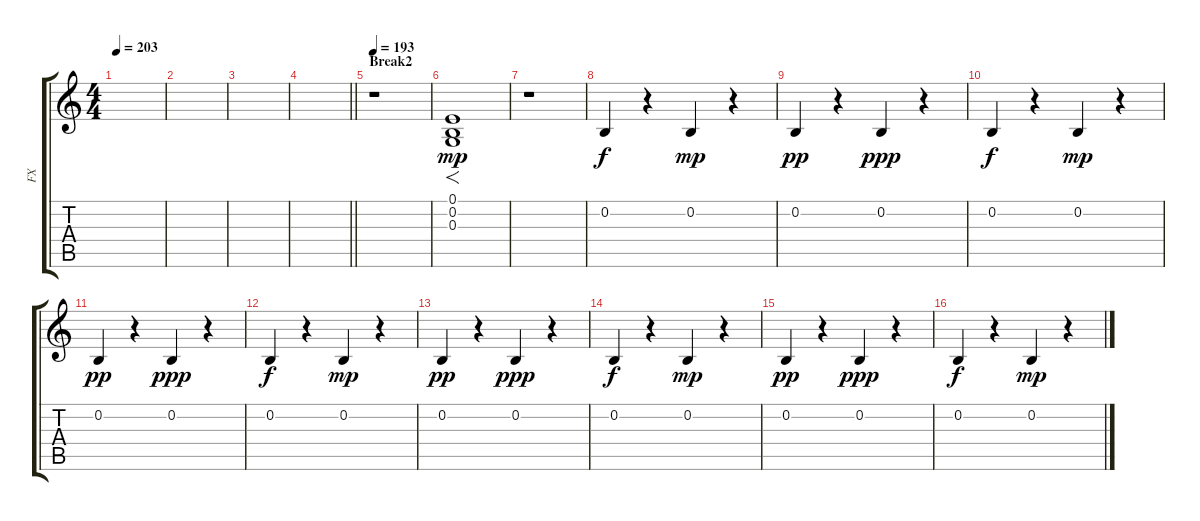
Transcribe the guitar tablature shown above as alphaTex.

\track ("FX" "FX") {instrument applause}
\staff {score tabs}
\tuning (E4 B3 G3 D3 A2 D2) {hide}
\ts (4 4)
\tempo 203
\clef g2
\ks c
|
|
|
\barLineRight lightlight
|
\section ("" "Break2")
\tempo 193
r.1 |
(0.1 0.2 0.3).1{f dy mp} |
r.1 |
0.2.4{dy f} r.4 0.2.4{dy mp} r.4 |
0.2.4{dy pp} r.4 0.2.4{dy ppp} r.4 |
0.2.4{dy f} r.4 0.2.4{dy mp} r.4 |
0.2.4{dy pp} r.4 0.2.4{dy ppp} r.4 |
0.2.4{dy f} r.4 0.2.4{dy mp} r.4 |
0.2.4{dy pp} r.4 0.2.4{dy ppp} r.4 |
0.2.4{dy f} r.4 0.2.4{dy mp} r.4 |
0.2.4{dy pp} r.4 0.2.4{dy ppp} r.4 |
0.2.4{dy f} r.4 0.2.4{dy mp} r.4
